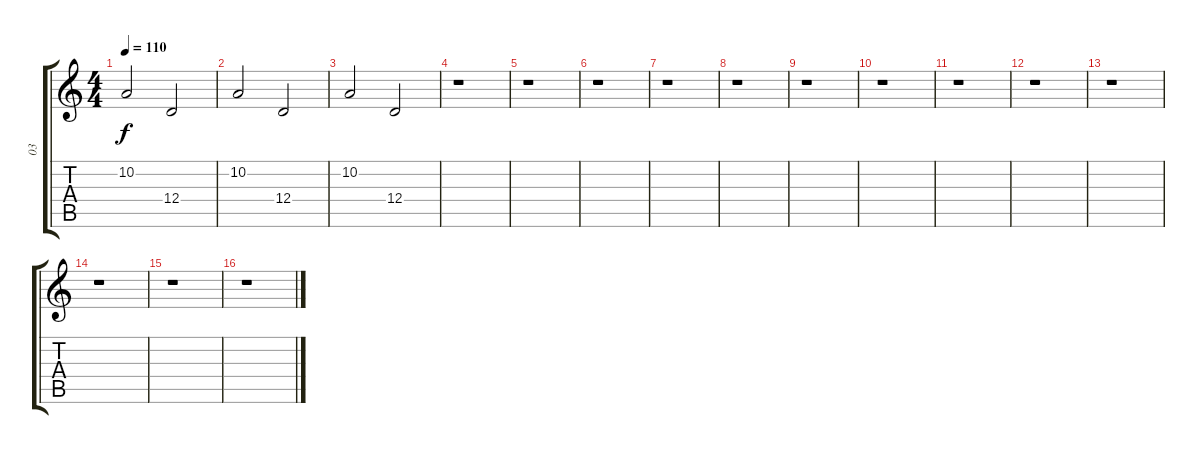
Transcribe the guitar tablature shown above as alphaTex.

\track ("03" "03") {instrument woodblock}
\staff {score tabs}
\tuning (E4 B3 G3 D3 A2 E2) {hide}
\ts (4 4)
\tempo 110
\clef g2
\ks c
10.2.2{dy f} 12.4.2 |
10.2.2 12.4.2 |
10.2.2 12.4.2 |
r.1 |
r.1 |
r.1 |
r.1 |
r.1 |
r.1 |
r.1 |
r.1 |
r.1 |
r.1 |
r.1 |
r.1 |
r.1
